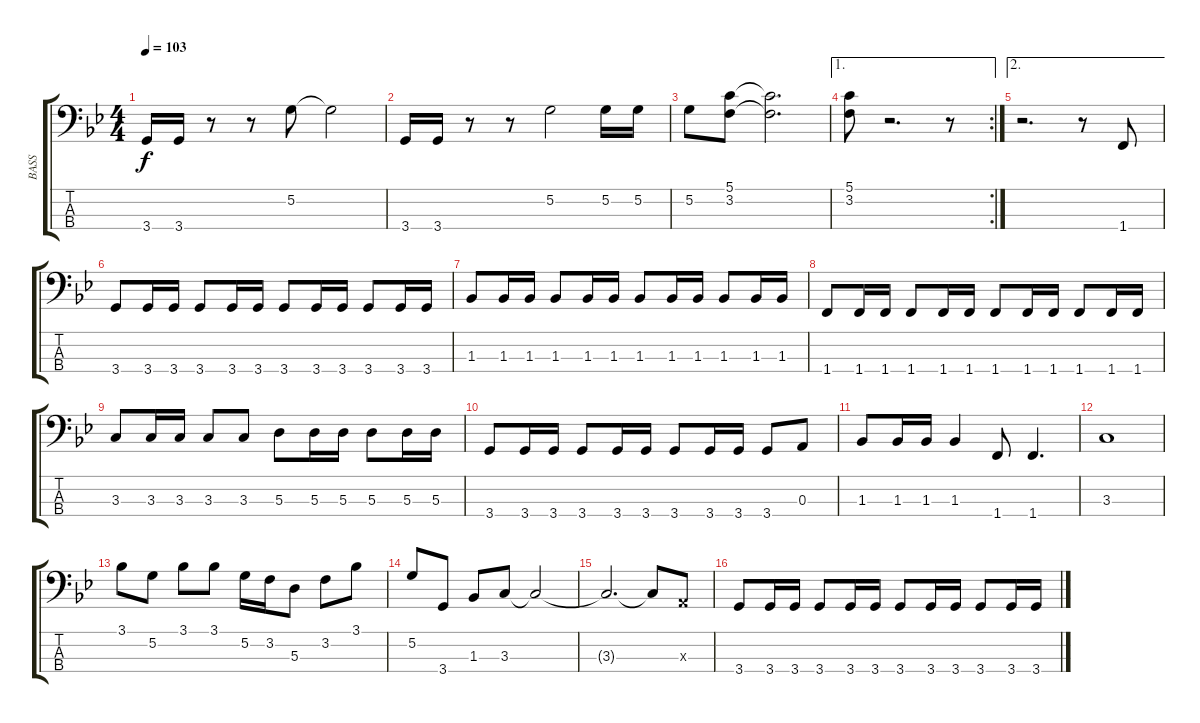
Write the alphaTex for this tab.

\track ("BASS" "BASS") {instrument electricbasspick}
\staff {score tabs}
\tuning (G2 D2 A1 E1) {hide}
\ts (4 4)
\tempo 103
\clef f4
\ks bb
3.4.16{dy f} 3.4.16 r.8 r.8 5.2.8 5.2{t}.2 |
3.4.16 3.4.16 r.8 r.8 5.2.2 5.2.16 5.2.16 |
5.2.8 (5.1 3.2).8 (5.1{t} 3.2{t}).2{d} |
\ae 1
\rc 2
(5.1 3.2).8 r.2{d} r.8 |
\ae 2
r.2{d} r.8 1.4.8 |
3.4.8 3.4.16 3.4.16 3.4.8 3.4.16 3.4.16 3.4.8 3.4.16 3.4.16 3.4.8 3.4.16 3.4.16 |
1.3.8 1.3.16 1.3.16 1.3.8 1.3.16 1.3.16 1.3.8 1.3.16 1.3.16 1.3.8 1.3.16 1.3.16 |
1.4.8 1.4.16 1.4.16 1.4.8 1.4.16 1.4.16 1.4.8 1.4.16 1.4.16 1.4.8 1.4.16 1.4.16 |
3.3.8 3.3.16 3.3.16 3.3.8 3.3.8 5.3.8 5.3.16 5.3.16 5.3.8 5.3.16 5.3.16 |
3.4.8 3.4.16 3.4.16 3.4.8 3.4.16 3.4.16 3.4.8 3.4.16 3.4.16 3.4.8 0.3.8 |
1.3.8 1.3.16 1.3.16 1.3.4 1.4.8 1.4.4{d} |
3.3.1 |
3.1.8 5.2.8 3.1.8 3.1.8 5.2.16 3.2.16 5.3.8 3.2.8 3.1.8 |
5.2.8 3.4.8 1.3.8 3.3.8 3.3{t}.2 |
3.3{t}.2{d} 3.3{t}.8 0.3{x}.8 |
3.4.8 3.4.16 3.4.16 3.4.8 3.4.16 3.4.16 3.4.8 3.4.16 3.4.16 3.4.8 3.4.16 3.4.16
